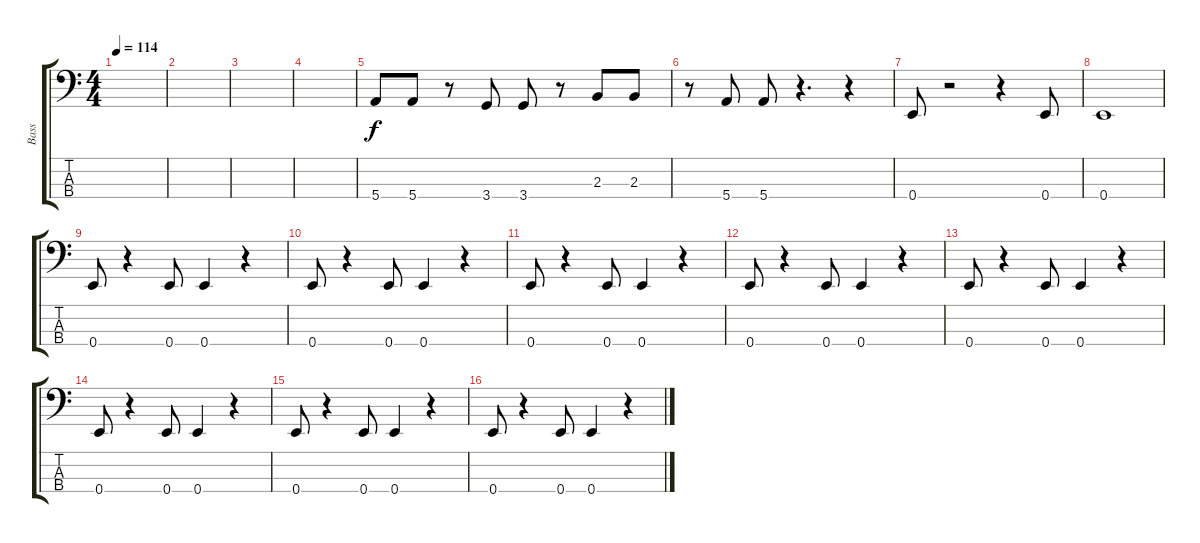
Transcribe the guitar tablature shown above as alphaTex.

\track ("Bass" "Bass") {instrument electricbasspick}
\staff {score tabs}
\tuning (G2 D2 A1 E1) {hide}
\ts (4 4)
\tempo 114
\clef f4
\ks c
|
|
|
|
5.4.8 5.4.8 r.8 3.4.8 3.4.8 r.8 2.3.8 2.3.8 |
r.8 5.4.8 5.4.8 r.4{d} r.4 |
0.4.8 r.2 r.4 0.4.8 |
0.4.1 |
0.4.8 r.4 0.4.8 0.4.4 r.4 |
0.4.8 r.4 0.4.8 0.4.4 r.4 |
0.4.8 r.4 0.4.8 0.4.4 r.4 |
0.4.8 r.4 0.4.8 0.4.4 r.4 |
0.4.8 r.4 0.4.8 0.4.4 r.4 |
0.4.8 r.4 0.4.8 0.4.4 r.4 |
0.4.8 r.4 0.4.8 0.4.4 r.4 |
0.4.8 r.4 0.4.8 0.4.4 r.4
